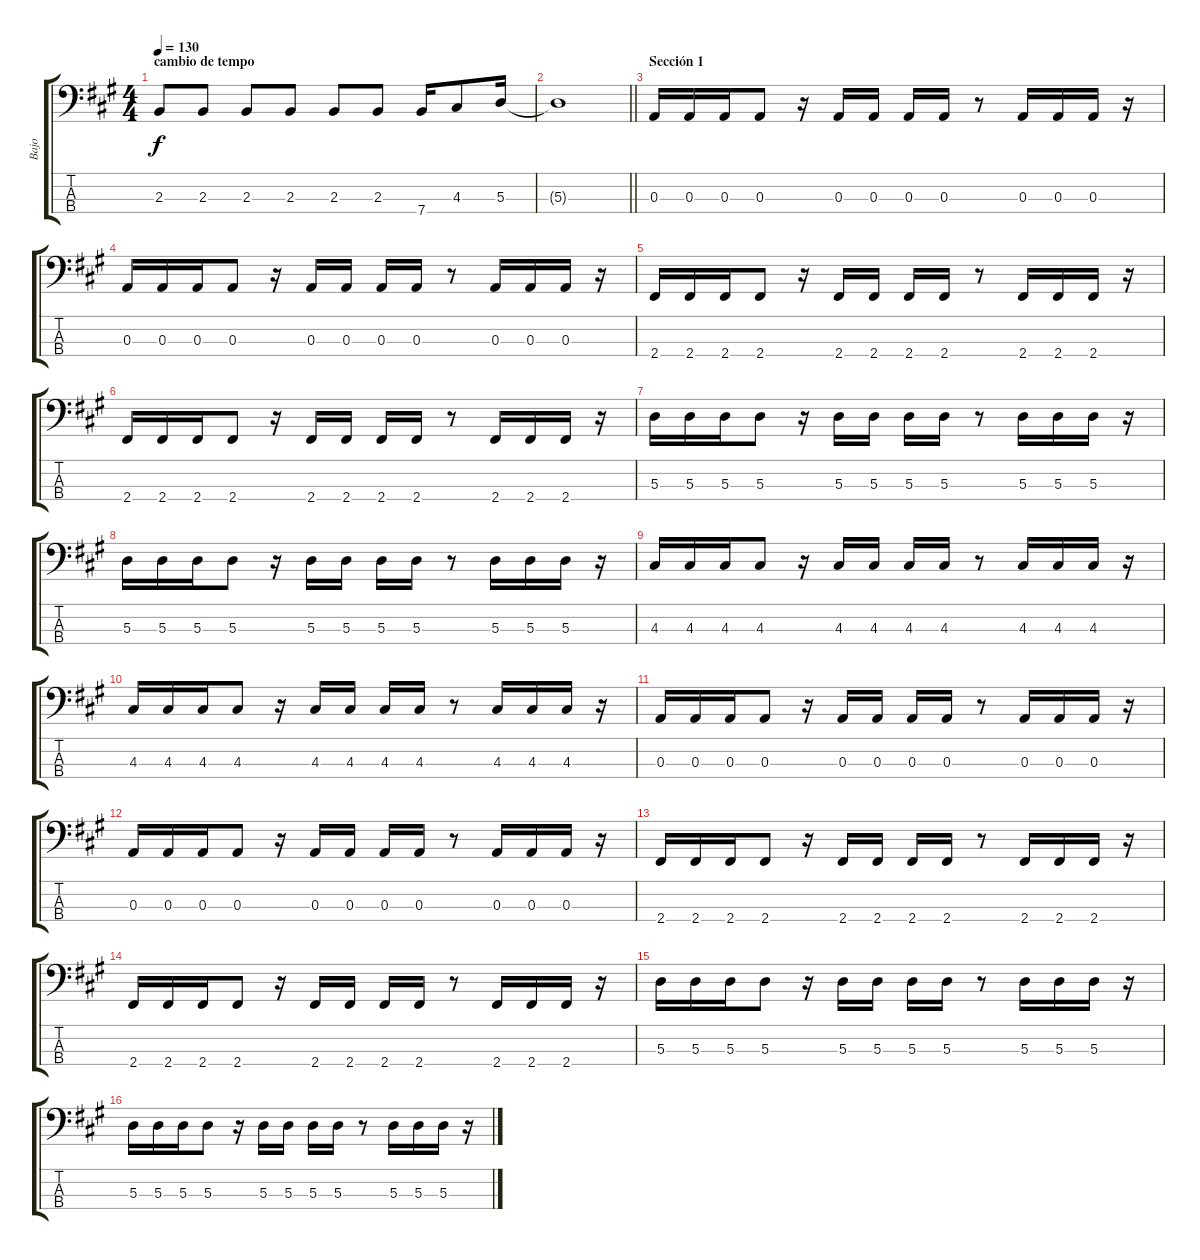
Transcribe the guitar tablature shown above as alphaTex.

\track ("Bajo" "Bajo") {instrument electricbassfinger}
\staff {score tabs}
\tuning (G2 D2 A1 E1) {hide}
\ts (4 4)
\section ("" "cambio de tempo")
\tempo 130
\clef f4
\ks a
2.3.8{dy f} 2.3.8 2.3.8 2.3.8 2.3.8 2.3.8 7.4.16 4.3.8 5.3.16 |
\barLineRight lightlight
5.3{t}.1 |
\section ("" "Sección 1")
0.3.16 0.3.16 0.3.16 0.3.8 r.16 0.3.16 0.3.16 0.3.16 0.3.16 r.8 0.3.16 0.3.16 0.3.16 r.16 |
0.3.16 0.3.16 0.3.16 0.3.8 r.16 0.3.16 0.3.16 0.3.16 0.3.16 r.8 0.3.16 0.3.16 0.3.16 r.16 |
2.4.16 2.4.16 2.4.16 2.4.8 r.16 2.4.16 2.4.16 2.4.16 2.4.16 r.8 2.4.16 2.4.16 2.4.16 r.16 |
2.4.16 2.4.16 2.4.16 2.4.8 r.16 2.4.16 2.4.16 2.4.16 2.4.16 r.8 2.4.16 2.4.16 2.4.16 r.16 |
5.3.16 5.3.16 5.3.16 5.3.8 r.16 5.3.16 5.3.16 5.3.16 5.3.16 r.8 5.3.16 5.3.16 5.3.16 r.16 |
5.3.16 5.3.16 5.3.16 5.3.8 r.16 5.3.16 5.3.16 5.3.16 5.3.16 r.8 5.3.16 5.3.16 5.3.16 r.16 |
4.3.16 4.3.16 4.3.16 4.3.8 r.16 4.3.16 4.3.16 4.3.16 4.3.16 r.8 4.3.16 4.3.16 4.3.16 r.16 |
4.3.16 4.3.16 4.3.16 4.3.8 r.16 4.3.16 4.3.16 4.3.16 4.3.16 r.8 4.3.16 4.3.16 4.3.16 r.16 |
0.3.16 0.3.16 0.3.16 0.3.8 r.16 0.3.16 0.3.16 0.3.16 0.3.16 r.8 0.3.16 0.3.16 0.3.16 r.16 |
0.3.16 0.3.16 0.3.16 0.3.8 r.16 0.3.16 0.3.16 0.3.16 0.3.16 r.8 0.3.16 0.3.16 0.3.16 r.16 |
2.4.16 2.4.16 2.4.16 2.4.8 r.16 2.4.16 2.4.16 2.4.16 2.4.16 r.8 2.4.16 2.4.16 2.4.16 r.16 |
2.4.16 2.4.16 2.4.16 2.4.8 r.16 2.4.16 2.4.16 2.4.16 2.4.16 r.8 2.4.16 2.4.16 2.4.16 r.16 |
5.3.16 5.3.16 5.3.16 5.3.8 r.16 5.3.16 5.3.16 5.3.16 5.3.16 r.8 5.3.16 5.3.16 5.3.16 r.16 |
5.3.16 5.3.16 5.3.16 5.3.8 r.16 5.3.16 5.3.16 5.3.16 5.3.16 r.8 5.3.16 5.3.16 5.3.16 r.16
